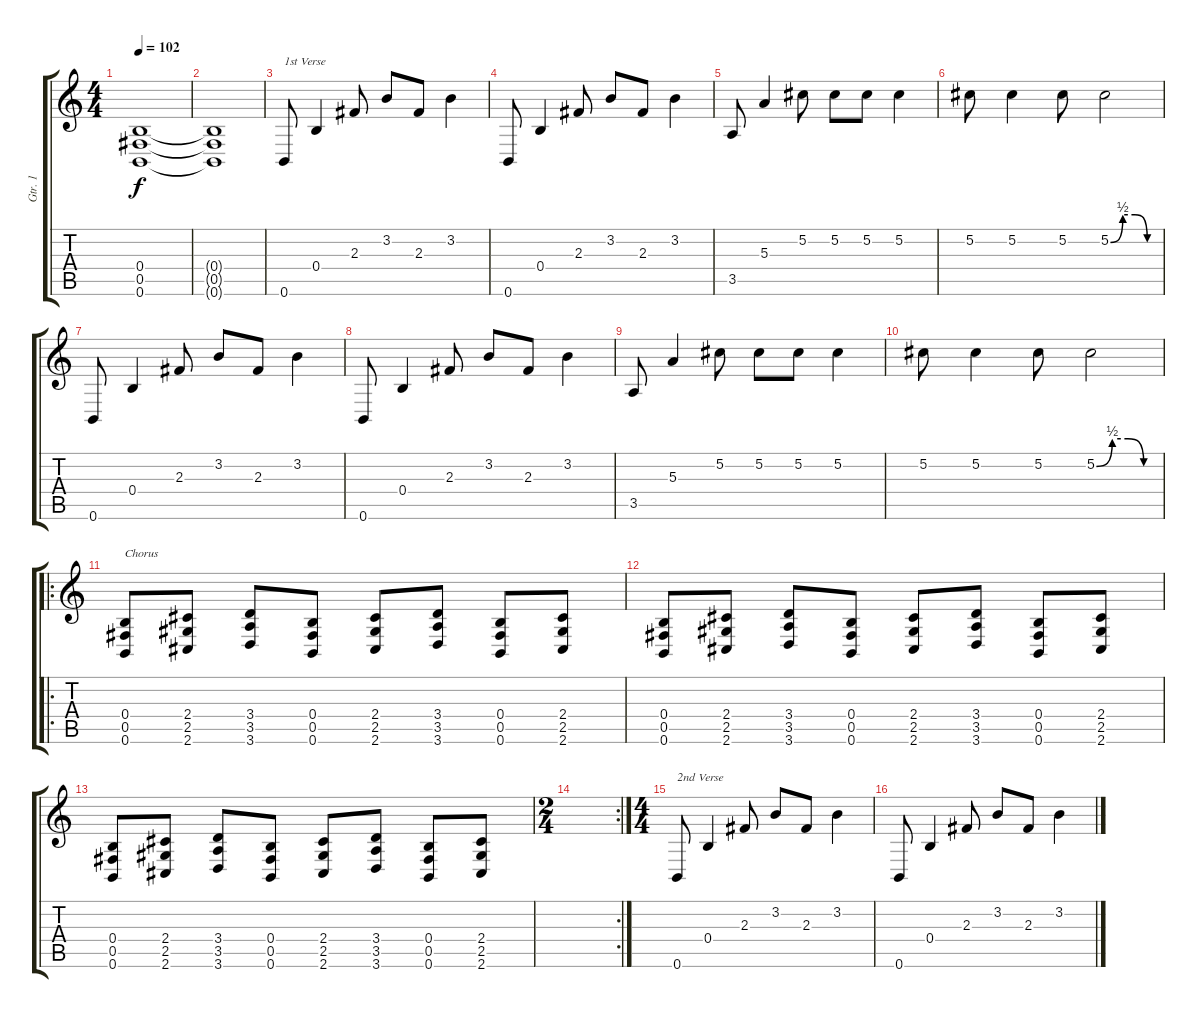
\track ("Gtr. 1" "Gtr. 1") {instrument distortionguitar}
\staff {score tabs}
\tuning (Db4 Ab3 E3 B2 Gb2 B1) {hide}
\ts (4 4)
\tempo 102
\clef g2
\ks c
(0.4 0.5 0.6).1{dy f} |
(0.4{t} 0.5{t} 0.6{t}).1 |
0.6.8{txt "1st Verse" instrument electricguitarclean} 0.4.4 2.3.8 3.2.8 2.3.8 3.2.4 |
0.6.8 0.4.4 2.3.8 3.2.8 2.3.8 3.2.4 |
3.5.8 5.3.4 5.2.8 5.2.8 5.2.8 5.2.4 |
5.2.8 5.2.4 5.2.8 5.2{be (custom 0 0 15 2 30 2 45 0 60 0)}.2 |
0.6.8 0.4.4 2.3.8 3.2.8 2.3.8 3.2.4 |
0.6.8 0.4.4 2.3.8 3.2.8 2.3.8 3.2.4 |
3.5.8 5.3.4 5.2.8 5.2.8 5.2.8 5.2.4 |
5.2.8 5.2.4 5.2.8 5.2{be (custom 0 0 15 2 30 2 45 0 60 0)}.2 |
\ro
(0.4 0.5 0.6).8{txt "Chorus" instrument distortionguitar} (2.4 2.5 2.6).8 (3.4 3.5 3.6).8 (0.4 0.5 0.6).8 (2.4 2.5 2.6).8 (3.4 3.5 3.6).8 (0.4 0.5 0.6).8 (2.4 2.5 2.6).8 |
(0.4 0.5 0.6).8{instrument distortionguitar} (2.4 2.5 2.6).8 (3.4 3.5 3.6).8 (0.4 0.5 0.6).8 (2.4 2.5 2.6).8 (3.4 3.5 3.6).8 (0.4 0.5 0.6).8 (2.4 2.5 2.6).8 |
(0.4 0.5 0.6).8{instrument distortionguitar} (2.4 2.5 2.6).8 (3.4 3.5 3.6).8 (0.4 0.5 0.6).8 (2.4 2.5 2.6).8 (3.4 3.5 3.6).8 (0.4 0.5 0.6).8 (2.4 2.5 2.6).8 |
\rc 2
\ts (2 4)
|
\ts (4 4)
0.6.8{txt "2nd Verse" instrument electricguitarclean} 0.4.4 2.3.8 3.2.8 2.3.8 3.2.4 |
0.6.8 0.4.4 2.3.8 3.2.8 2.3.8 3.2.4
